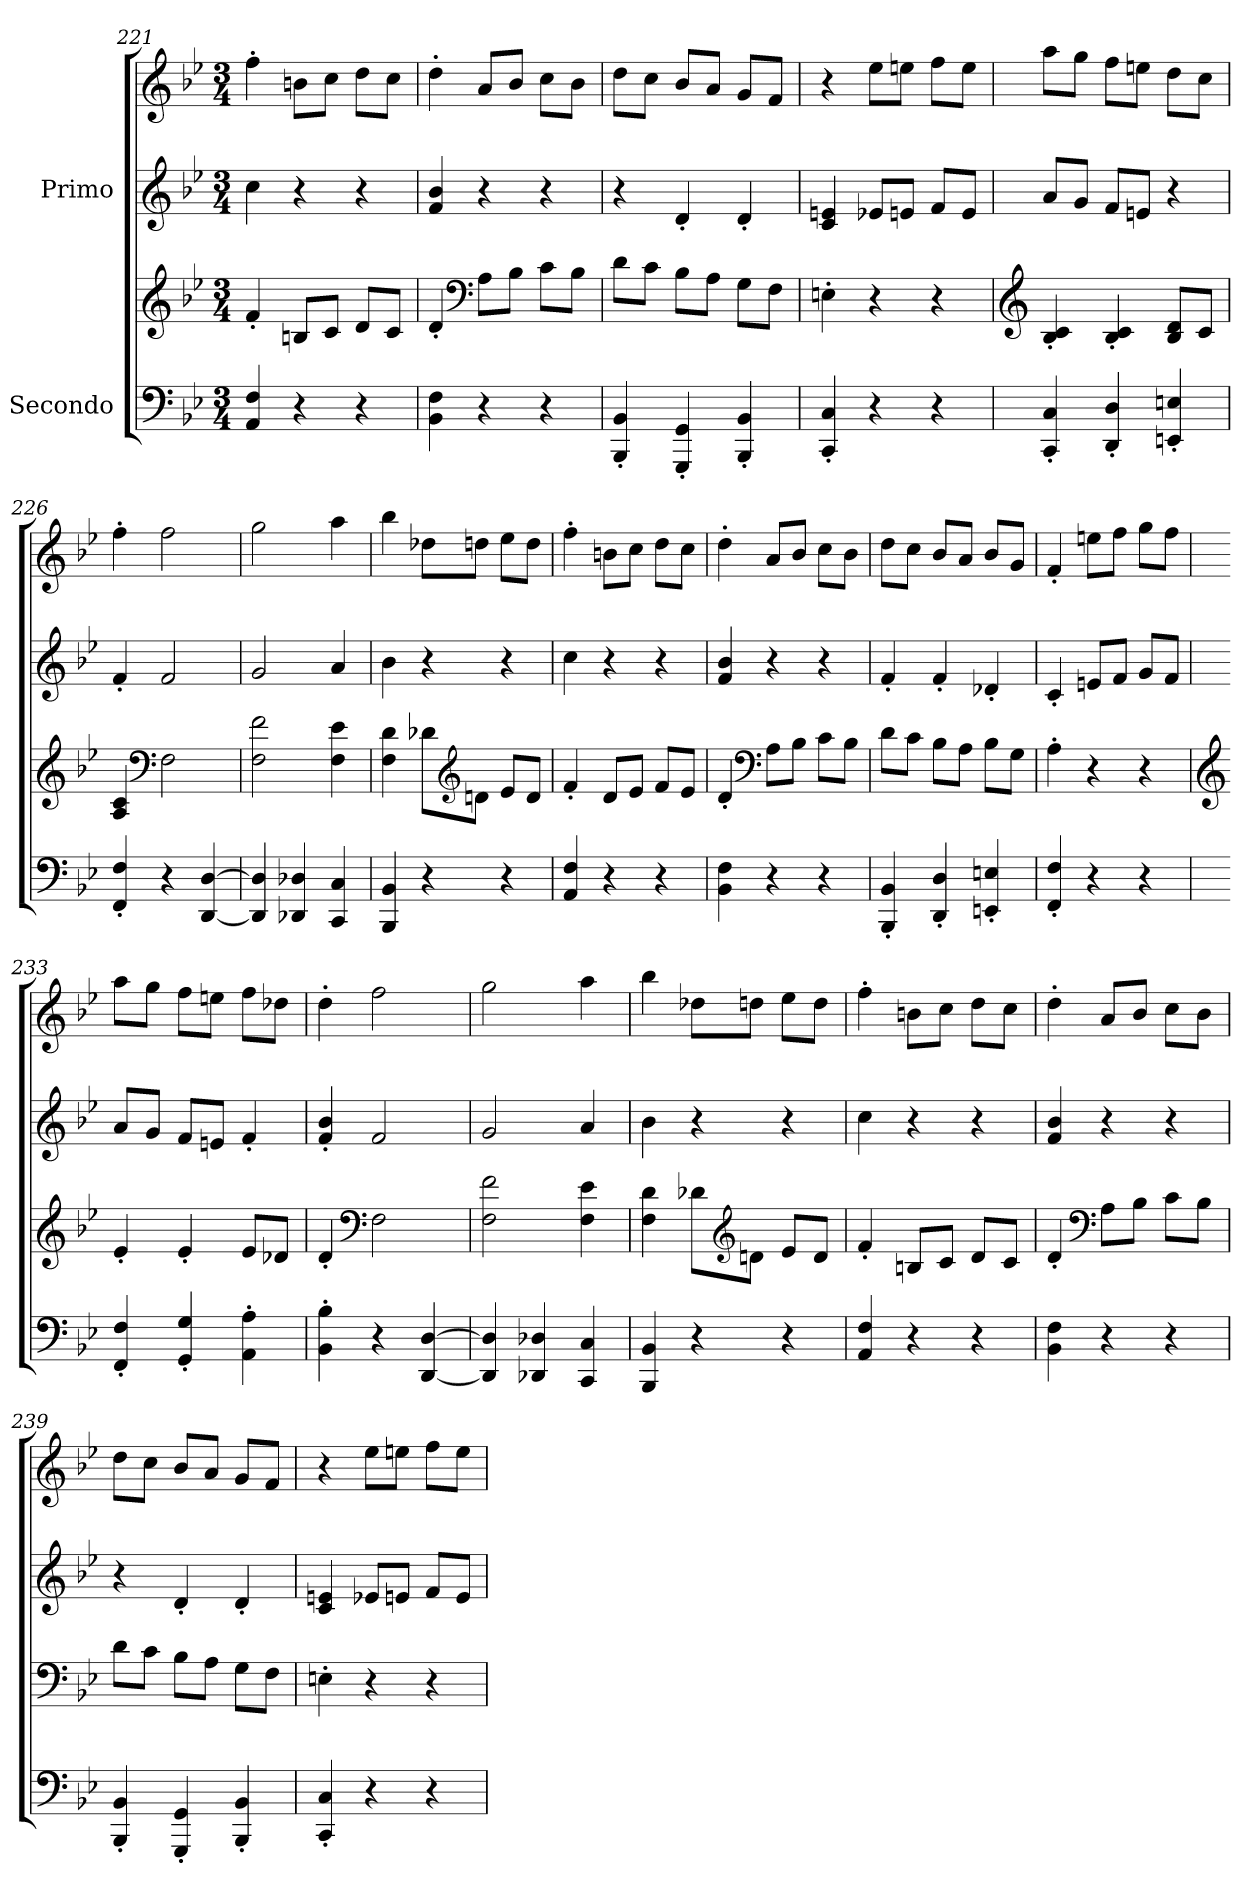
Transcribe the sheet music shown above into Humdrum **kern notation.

**kern	**kern	**kern	**kern
*part2	*part2	*part1	*part1
*staff4	*staff3	*staff2	*staff1
*I"Secondo	*	*I"Primo	*
!!LO:LB:g=z
*clefF4	*clefG2	*clefG2	*clefG2
*k[b-e-]	*k[b-e-]	*k[b-e-]	*k[b-e-]
*M3/4	*M3/4	*M3/4	*M3/4
=221	=221	=221	=221
4AA/ 4F/	4f'/	4cc\	4ff'\
4r	8Bn/L	4r	8bn\L
.	8c/J	.	8cc\J
4r	8d/L	4r	8dd\L
.	8c/J	.	8cc\J
=222	=222	=222	=222
4BB-\ 4F\	4d'/	4f/ 4b-/	4dd'\
*	*clefF4	*	*
4r	8A\L	4r	8a/L
.	8B-\J	.	8b-/J
4r	8c\L	4r	8cc\L
.	8B-\J	.	8b-\J
=223	=223	=223	=223
4BBB-/' 4BB-/'	8d\L	4r	8dd\L
.	8c\J	.	8cc\J
4GGG/' 4GG/'	8B-\L	4d'/	8b-/L
.	8A\J	.	8a/J
4BBB-/' 4BB-/'	8G\L	4d'/	8g/L
.	8F\J	.	8f/J
=224	=224	=224	=224
4CC/' 4C/'	4En'\	4c/ 4en/	4r
4r	4r	8e-X/L	8ee-\L
.	.	8en/J	8een\J
4r	4r	8f/L	8ff\L
.	.	8e/J	8ee\J
=225	=225	=225	=225
*	*clefG2	*	*
4CC/' 4C/'	4B-/' 4c/'	8a/L	8aa\L
.	.	8g/J	8gg\J
4DD/' 4D/'	4B-/' 4c/'	8f/L	8ff\L
.	.	8en/J	8een\J
4EEn/' 4En/'	8B-/ 8d/L	4r	8dd\L
.	8c/J	.	8cc\J
=226	=226	=226	=226
4FF/' 4F/'	4A/ 4c/	4f'/	4ff'\
*	*clefF4	*	*
4r	2F\	2f/	2ff\
[4DD/ [4D/	.	.	.
!!LO:PB:g=z
=227	=227	=227	=227
4DD/] 4D/]	2F\ 2f\	2g/	2gg\
4DD-X/ 4D-X/	.	.	.
4CC/ 4C/	4F\ 4e-\	4a/	4aa\
=228	=228	=228	=228
4BBB-/ 4BB-/	4F\ 4d\	4b-\	4bb-\
4r	8d-X\L	4r	8dd-X\L
*	*clefG2	*	*
.	8dn\J	.	8ddn\J
4r	8e-/L	4r	8ee-\L
.	8d/J	.	8dd\J
=229	=229	=229	=229
4AA/ 4F/	4f'/	4cc\	4ff'\
4r	8d/L	4r	8bn\L
.	8e-/J	.	8cc\J
4r	8f/L	4r	8dd\L
.	8e-/J	.	8cc\J
=230	=230	=230	=230
4BB-\ 4F\	4d'/	4f/ 4b-/	4dd'\
*	*clefF4	*	*
4r	8A\L	4r	8a/L
.	8B-\J	.	8b-/J
4r	8c\L	4r	8cc\L
.	8B-\J	.	8b-\J
=231	=231	=231	=231
4BBB-/' 4BB-/'	8d\L	4f'/	8dd\L
.	8c\J	.	8cc\J
4DD/' 4D/'	8B-\L	4f'/	8b-/L
.	8A\J	.	8a/J
4EEn/' 4En/'	8B-\L	4d-X'/	8b-/L
.	8G\J	.	8g/J
=232	=232	=232	=232
4FF/' 4F/'	4A'\	4c'/	4f'/
4r	4r	8en/L	8een\L
.	.	8f/J	8ff\J
4r	4r	8g/L	8gg\L
.	.	8f/J	8ff\J
!!LO:LB:g=z
=233	=233	=233	=233
*	*clefG2	*	*
4FF/' 4F/'	4e-'/	8a/L	8aa\L
.	.	8g/J	8gg\J
4GG/' 4G/'	4e-'/	8f/L	8ff\L
.	.	8en/J	8een\J
4AA\' 4A\'	8e-/L	4f'/	8ff\L
.	8d-X/J	.	8dd-X\J
=234	=234	=234	=234
4BB-\' 4B-\'	4d'/	4f/' 4b-/'	4dd'\
*	*clefF4	*	*
4r	2F\	2f/	2ff\
[4DD/ [4D/	.	.	.
=235	=235	=235	=235
4DD/] 4D/]	2F\ 2f\	2g/	2gg\
4DD-X/ 4D-X/	.	.	.
4CC/ 4C/	4F\ 4e-\	4a/	4aa\
=236	=236	=236	=236
4BBB-/ 4BB-/	4F\ 4d\	4b-\	4bb-\
4r	8d-X\L	4r	8dd-X\L
*	*clefG2	*	*
.	8dn\J	.	8ddn\J
4r	8e-/L	4r	8ee-\L
.	8d/J	.	8dd\J
=237	=237	=237	=237
4AA/ 4F/	4f'/	4cc\	4ff'\
4r	8Bn/L	4r	8bn\L
.	8c/J	.	8cc\J
4r	8d/L	4r	8dd\L
.	8c/J	.	8cc\J
=238	=238	=238	=238
4BB-\ 4F\	4d'/	4f/ 4b-/	4dd'\
*	*clefF4	*	*
4r	8A\L	4r	8a/L
.	8B-\J	.	8b-/J
4r	8c\L	4r	8cc\L
.	8B-\J	.	8b-\J
!!LO:LB:g=z
=239	=239	=239	=239
4BBB-/' 4BB-/'	8d\L	4r	8dd\L
.	8c\J	.	8cc\J
4GGG/' 4GG/'	8B-\L	4d'/	8b-/L
.	8A\J	.	8a/J
4BBB-/' 4BB-/'	8G\L	4d'/	8g/L
.	8F\J	.	8f/J
=240	=240	=240	=240
4CC/' 4C/'	4En'\	4c/ 4en/	4r
4r	4r	8e-X/L	8ee-\L
.	.	8en/J	8een\J
4r	4r	8f/L	8ff\L
.	.	8e/J	8ee\J
=	=	=	=
*-	*-	*-	*-
